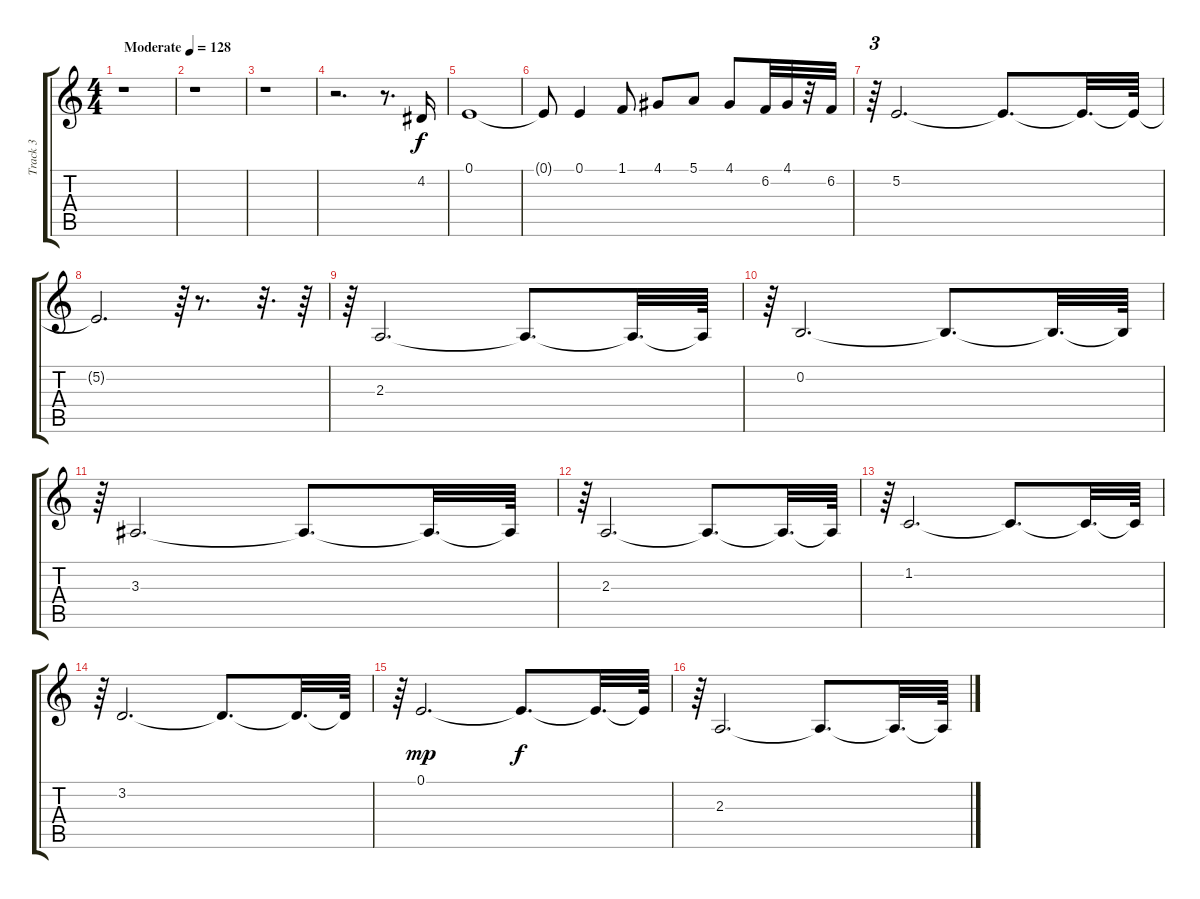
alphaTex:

\track ("Track 3" "Track 3") {instrument stringensemble2}
\staff {score tabs}
\tuning (E4 B3 G3 D3 A2 E2) {hide}
\ts (4 4)
\tempo (128 "Moderate")
\clef g2
\ks c
r.1{dy f instrument stringensemble2} |
r.1 |
r.1 |
r.2{d} r.8{d} 4.2.16 |
0.1.1 |
0.1{t}.8 0.1.4 1.1.8 4.1.8 5.1.8 4.1.8 6.2.32 4.1.32 r.32 6.2.32 |
r.64{tu (3 2)} 5.2.2{d} 5.2{t}.8{d} 5.2{t}.32{d} 5.2{t}.64 |
5.2{t}.2{d} r.64{tu (3 2)} r.8{d} r.32{d} r.64 |
r.64{tu (3 2)} 2.3.2{d} 2.3{t}.8{d} 2.3{t}.32{d} 2.3{t}.64 |
r.64{tu (3 2)} 0.2.2{d} 0.2{t}.8{d} 0.2{t}.32{d} 0.2{t}.64 |
r.64{tu (3 2)} 3.3.2{d} 3.3{t}.8{d} 3.3{t}.32{d} 3.3{t}.64 |
r.64{tu (3 2)} 2.3.2{d} 2.3{t}.8{d} 2.3{t}.32{d} 2.3{t}.64 |
r.64{tu (3 2)} 1.2.2{d} 1.2{t}.8{d} 1.2{t}.32{d} 1.2{t}.64 |
r.64{tu (3 2)} 3.2.2{d} 3.2{t}.8{d} 3.2{t}.32{d} 3.2{t}.64 |
r.64{tu (3 2)} 0.1.2{d dy mp} 0.1{t}.8{d dy f} 0.1{t}.32{d} 0.1{t}.64 |
r.64{tu (3 2)} 2.3.2{d} 2.3{t}.8{d} 2.3{t}.32{d} 2.3{t}.64
